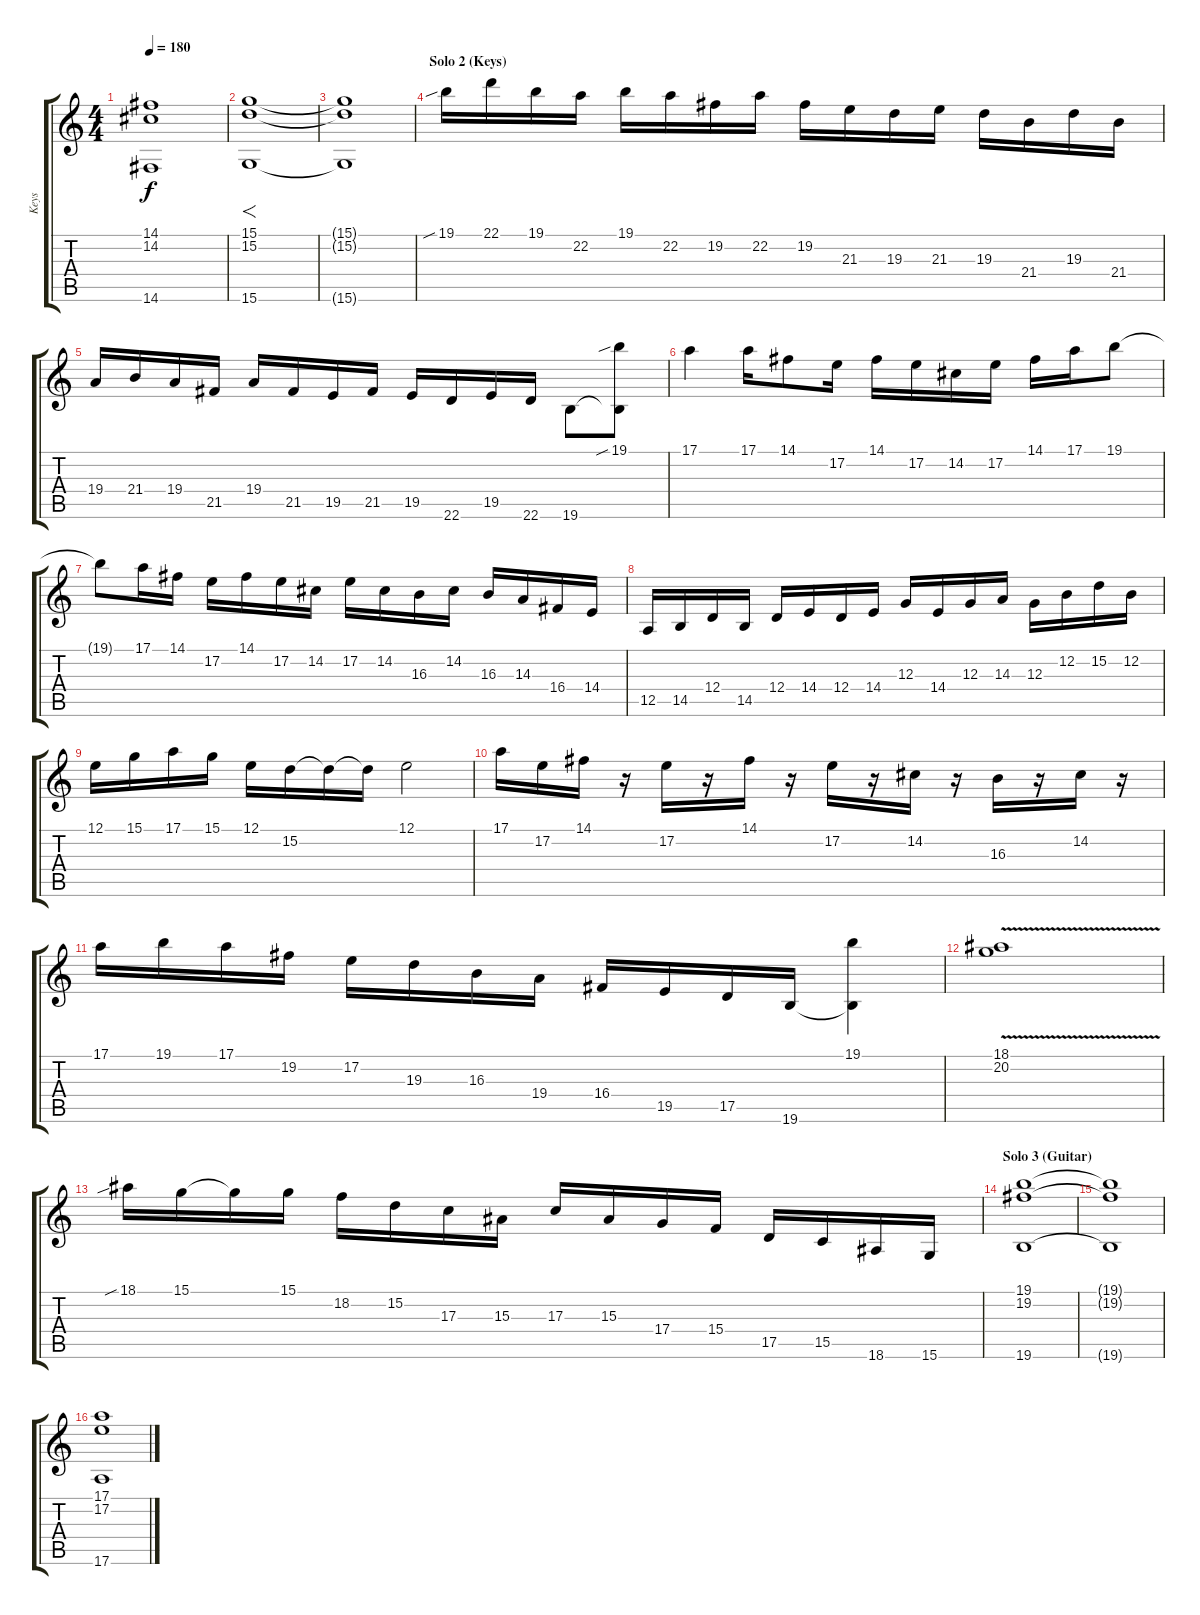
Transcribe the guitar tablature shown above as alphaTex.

\track ("Keys" "Keys") {instrument pad4choir}
\staff {score tabs}
\tuning (E4 B3 G3 D3 A2 E2) {hide}
\ts (4 4)
\tempo 180
\clef g2
\ks c
(14.1{t} 14.2{t} 14.6{t}).1{dy f} |
(15.1 15.2 15.6).1{f volume 16 instrument lead1square} |
(15.1{t} 15.2{t} 15.6{t}).1 |
\section ("" "Solo 2 (Keys)")
19.1{sib}.16{volume 16 instrument lead1square} 22.1.16 19.1.16 22.2.16 19.1.16 22.2.16 19.2.16 22.2.16 19.2.16 21.3.16 19.3.16 21.3.16 19.3.16 21.4.16 19.3.16 21.4.16 |
19.4.16 21.4.16 19.4.16 21.5.16 19.4.16 21.5.16 19.5.16 21.5.16 19.5.16 22.6.16 19.5.16 22.6.16 19.6.8 (19.1{sib} 19.6{t}).8 |
17.1.4 17.1.16 14.1.8 17.2.16 14.1.16 17.2.16 14.2.16 17.2.16 14.1.16 17.1.16 19.1.8 |
19.1{t}.8 17.1.16 14.1.16 17.2.16 14.1.16 17.2.16 14.2.16 17.2.16 14.2.16 16.3.16 14.2.16 16.3.16 14.3.16 16.4.16 14.4.16 |
12.5.16 14.5.16 12.4.16 14.5.16 12.4.16 14.4.16 12.4.16 14.4.16 12.3.16 14.4.16 12.3.16 14.3.16 12.3.16 12.2.16 15.2.16 12.2.16 |
12.1.16 15.1.16 17.1.16 15.1.16 12.1.16 15.2.16 15.2{t}.16 15.2{t}.16 12.1.2 |
17.1.16 17.2.16 14.1.16 r.16 17.2.16 r.16 14.1.16 r.16 17.2.16 r.16 14.2.16 r.16 16.3.16 r.16 14.2.16 r.16 |
17.1.16 19.1.16 17.1.16 19.2.16 17.2.16 19.3.16 16.3.16 19.4.16 16.4.16 19.5.16 17.5.16 19.6.16 (19.1 19.6{t}).4 |
(18.1{v} 20.2{v}).1 |
18.1{sib}.16 15.1.16 15.1{t}.16 15.1.16 18.2.16 15.2.16 17.3.16 15.3.16 17.3.16 15.3.16 17.4.16 15.4.16 17.5.16 15.5.16 18.6.16 15.6.16 |
\section ("" "Solo 3 (Guitar)")
(19.1 19.2 19.6).1{volume 8 instrument pad4choir} |
(19.1{t} 19.2{t} 19.6{t}).1 |
(17.1 17.2 17.6).1
